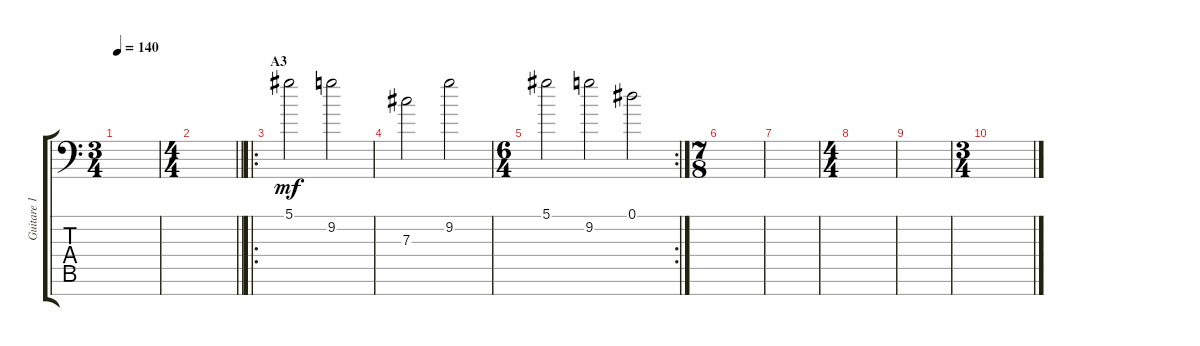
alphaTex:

\track ("Guitare 1" "Guitare 1") {instrument electricguitarjazz}
\staff {score tabs}
\tuning (Eb4 Bb3 Gb3 Db3 Ab2 Db2 Bb1) {hide}
\ts (3 4)
\tempo 140
\clef f4
\ks c
|
\ts (4 4)
\barLineRight lightlight
|
\ro
\section ("" "A3")
5.1.2{dy mf volume 14 instrument distortionguitar} 9.2.2 |
7.3.2 9.2.2 |
\rc 2
\ts (6 4)
5.1.2 9.2.2 0.1.2 |
\ts (7 8)
|
|
\ts (4 4)
|
|
\ts (3 4)
